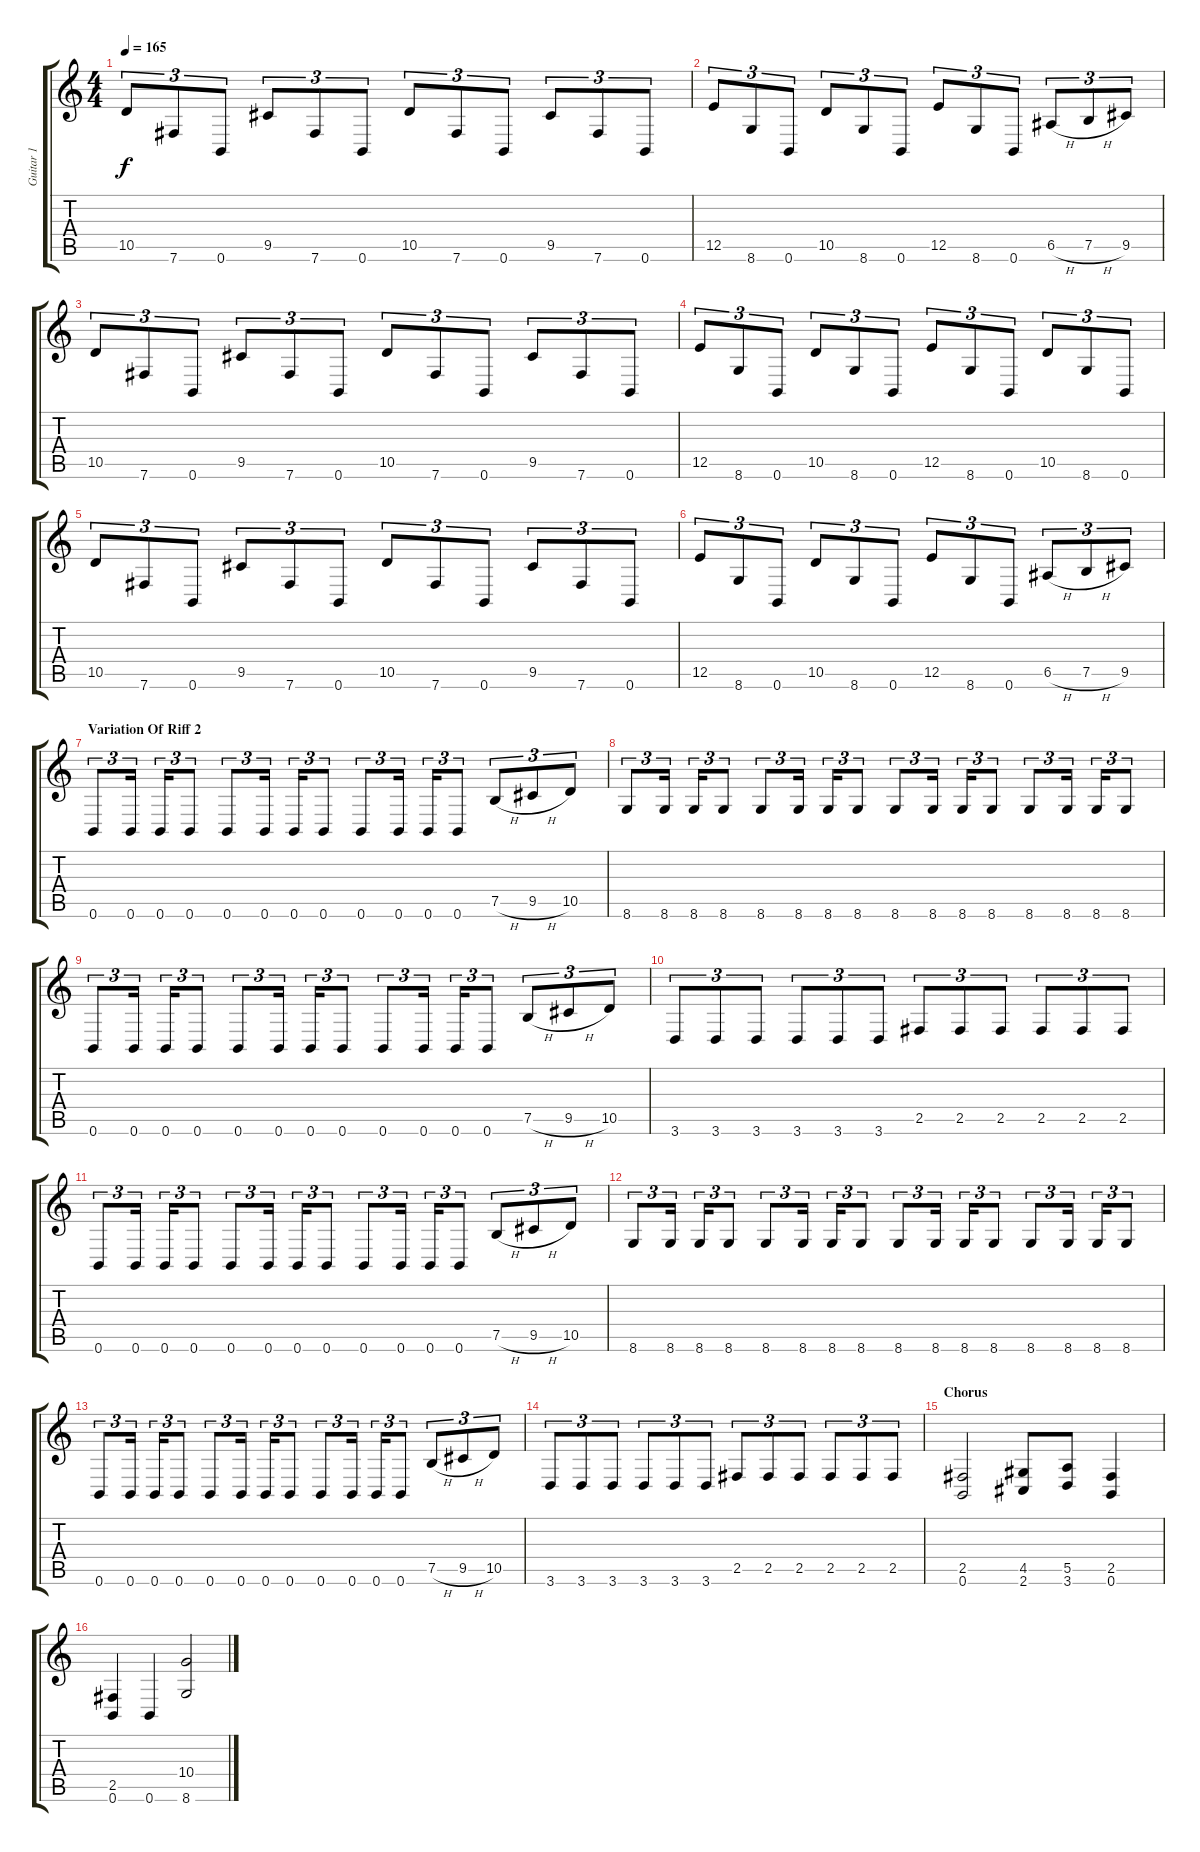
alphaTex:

\track ("Guitar 1" "Guitar 1") {instrument distortionguitar}
\staff {score tabs}
\tuning (B3 Gb3 D3 A2 E2 B1) {hide}
\ts (4 4)
\tempo 165
\clef g2
\ks c
10.5.8{tu (3 2) dy f} 7.6.8{tu (3 2)} 0.6.8{tu (3 2)} 9.5.8{tu (3 2)} 7.6.8{tu (3 2)} 0.6.8{tu (3 2)} 10.5.8{tu (3 2)} 7.6.8{tu (3 2)} 0.6.8{tu (3 2)} 9.5.8{tu (3 2)} 7.6.8{tu (3 2)} 0.6.8{tu (3 2)} |
12.5.8{tu (3 2)} 8.6.8{tu (3 2)} 0.6.8{tu (3 2)} 10.5.8{tu (3 2)} 8.6.8{tu (3 2)} 0.6.8{tu (3 2)} 12.5.8{tu (3 2)} 8.6.8{tu (3 2)} 0.6.8{tu (3 2)} 6.5{h}.8{tu (3 2)} 7.5{h}.8{tu (3 2)} 9.5.8{tu (3 2)} |
10.5.8{tu (3 2)} 7.6.8{tu (3 2)} 0.6.8{tu (3 2)} 9.5.8{tu (3 2)} 7.6.8{tu (3 2)} 0.6.8{tu (3 2)} 10.5.8{tu (3 2)} 7.6.8{tu (3 2)} 0.6.8{tu (3 2)} 9.5.8{tu (3 2)} 7.6.8{tu (3 2)} 0.6.8{tu (3 2)} |
12.5.8{tu (3 2)} 8.6.8{tu (3 2)} 0.6.8{tu (3 2)} 10.5.8{tu (3 2)} 8.6.8{tu (3 2)} 0.6.8{tu (3 2)} 12.5.8{tu (3 2)} 8.6.8{tu (3 2)} 0.6.8{tu (3 2)} 10.5.8{tu (3 2)} 8.6.8{tu (3 2)} 0.6.8{tu (3 2)} |
10.5.8{tu (3 2)} 7.6.8{tu (3 2)} 0.6.8{tu (3 2)} 9.5.8{tu (3 2)} 7.6.8{tu (3 2)} 0.6.8{tu (3 2)} 10.5.8{tu (3 2)} 7.6.8{tu (3 2)} 0.6.8{tu (3 2)} 9.5.8{tu (3 2)} 7.6.8{tu (3 2)} 0.6.8{tu (3 2)} |
12.5.8{tu (3 2)} 8.6.8{tu (3 2)} 0.6.8{tu (3 2)} 10.5.8{tu (3 2)} 8.6.8{tu (3 2)} 0.6.8{tu (3 2)} 12.5.8{tu (3 2)} 8.6.8{tu (3 2)} 0.6.8{tu (3 2)} 6.5{h}.8{tu (3 2)} 7.5{h}.8{tu (3 2)} 9.5.8{tu (3 2)} |
\section ("" "Variation Of Riff 2")
0.6.8{tu (3 2)} 0.6.16{tu (3 2)} 0.6.16{tu (3 2)} 0.6.8{tu (3 2)} 0.6.8{tu (3 2)} 0.6.16{tu (3 2)} 0.6.16{tu (3 2)} 0.6.8{tu (3 2)} 0.6.8{tu (3 2)} 0.6.16{tu (3 2)} 0.6.16{tu (3 2)} 0.6.8{tu (3 2)} 7.5{h}.8{tu (3 2)} 9.5{h}.8{tu (3 2)} 10.5.8{tu (3 2)} |
8.6.8{tu (3 2)} 8.6.16{tu (3 2)} 8.6.16{tu (3 2)} 8.6.8{tu (3 2)} 8.6.8{tu (3 2)} 8.6.16{tu (3 2)} 8.6.16{tu (3 2)} 8.6.8{tu (3 2)} 8.6.8{tu (3 2)} 8.6.16{tu (3 2)} 8.6.16{tu (3 2)} 8.6.8{tu (3 2)} 8.6.8{tu (3 2)} 8.6.16{tu (3 2)} 8.6.16{tu (3 2)} 8.6.8{tu (3 2)} |
0.6.8{tu (3 2)} 0.6.16{tu (3 2)} 0.6.16{tu (3 2)} 0.6.8{tu (3 2)} 0.6.8{tu (3 2)} 0.6.16{tu (3 2)} 0.6.16{tu (3 2)} 0.6.8{tu (3 2)} 0.6.8{tu (3 2)} 0.6.16{tu (3 2)} 0.6.16{tu (3 2)} 0.6.8{tu (3 2)} 7.5{h}.8{tu (3 2)} 9.5{h}.8{tu (3 2)} 10.5.8{tu (3 2)} |
3.6.8{tu (3 2)} 3.6.8{tu (3 2)} 3.6.8{tu (3 2)} 3.6.8{tu (3 2)} 3.6.8{tu (3 2)} 3.6.8{tu (3 2)} 2.5.8{tu (3 2)} 2.5.8{tu (3 2)} 2.5.8{tu (3 2)} 2.5.8{tu (3 2)} 2.5.8{tu (3 2)} 2.5.8{tu (3 2)} |
0.6.8{tu (3 2)} 0.6.16{tu (3 2)} 0.6.16{tu (3 2)} 0.6.8{tu (3 2)} 0.6.8{tu (3 2)} 0.6.16{tu (3 2)} 0.6.16{tu (3 2)} 0.6.8{tu (3 2)} 0.6.8{tu (3 2)} 0.6.16{tu (3 2)} 0.6.16{tu (3 2)} 0.6.8{tu (3 2)} 7.5{h}.8{tu (3 2)} 9.5{h}.8{tu (3 2)} 10.5.8{tu (3 2)} |
8.6.8{tu (3 2)} 8.6.16{tu (3 2)} 8.6.16{tu (3 2)} 8.6.8{tu (3 2)} 8.6.8{tu (3 2)} 8.6.16{tu (3 2)} 8.6.16{tu (3 2)} 8.6.8{tu (3 2)} 8.6.8{tu (3 2)} 8.6.16{tu (3 2)} 8.6.16{tu (3 2)} 8.6.8{tu (3 2)} 8.6.8{tu (3 2)} 8.6.16{tu (3 2)} 8.6.16{tu (3 2)} 8.6.8{tu (3 2)} |
0.6.8{tu (3 2)} 0.6.16{tu (3 2)} 0.6.16{tu (3 2)} 0.6.8{tu (3 2)} 0.6.8{tu (3 2)} 0.6.16{tu (3 2)} 0.6.16{tu (3 2)} 0.6.8{tu (3 2)} 0.6.8{tu (3 2)} 0.6.16{tu (3 2)} 0.6.16{tu (3 2)} 0.6.8{tu (3 2)} 7.5{h}.8{tu (3 2)} 9.5{h}.8{tu (3 2)} 10.5.8{tu (3 2)} |
3.6.8{tu (3 2)} 3.6.8{tu (3 2)} 3.6.8{tu (3 2)} 3.6.8{tu (3 2)} 3.6.8{tu (3 2)} 3.6.8{tu (3 2)} 2.5.8{tu (3 2)} 2.5.8{tu (3 2)} 2.5.8{tu (3 2)} 2.5.8{tu (3 2)} 2.5.8{tu (3 2)} 2.5.8{tu (3 2)} |
\section ("" "Chorus")
(2.5 0.6).2 (4.5 2.6).8 (5.5 3.6).8 (2.5 0.6).4 |
(2.5 0.6).4 0.6.4 (10.4 8.6).2
